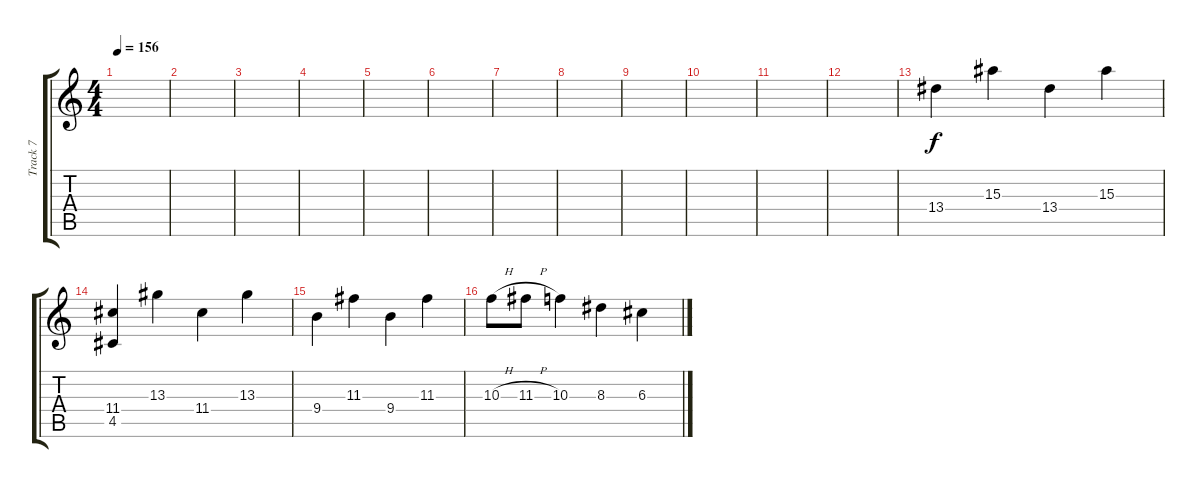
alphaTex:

\track ("Track 7" "Track 7") {instrument distortionguitar}
\staff {score tabs}
\tuning (E4 B3 G3 D3 A2 E2) {hide}
\ts (4 4)
\tempo 156
\clef g2
\ks c
|
|
|
|
|
|
|
|
|
|
|
|
13.4.4 15.3.4 13.4.4 15.3.4 |
(11.4 4.5).4 13.3.4 11.4.4 13.3.4 |
9.4.4 11.3.4 9.4.4 11.3.4 |
10.3{h}.8 11.3{h}.8 10.3.4 8.3.4 6.3.4
